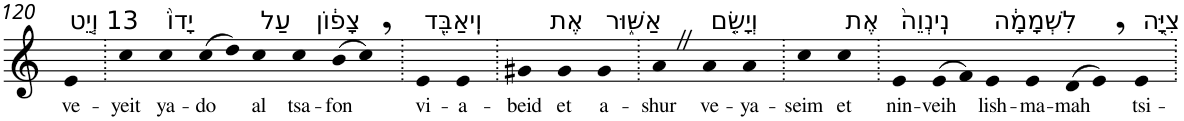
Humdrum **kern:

**kern	**text
*part1	*part1
*staff1	*staff1
*I"Piano	*
*I'Pno	*
!!LO:PB:g=z
*clefG2	*
*k[]	*
=120	=120
!LO:TX:a:t=13 וְיֵ֤ט	!
!	!LO:LY:b
4e	ve-
=121.	=121.
!	!LO:LY:b
4cc	-yeit
!LO:TX:a:t=יָדוֹ֙	!
!	!LO:LY:b
4cc	ya-
!	!LO:LY:b
(>8cc	-do
8dd)	.
!LO:TX:a:t=עַל	!
!	!LO:LY:b
4cc	al
!LO:TX:a:t=צָפ֔וֹן	!
!	!LO:LY:b
4cc	tsa-
!	!LO:LY:b
(>8b	-fon
8cc,)	.
=122.	=122.
!LO:TX:a:t=וִֽיאַבֵּ֖ד	!
!	!LO:LY:b
4e	vi-
!	!LO:LY:b
4e	-a-
=123.	=123.
!	!LO:LY:b
4g#X	-beid
!LO:TX:a:t=אֶת	!
!	!LO:LY:b
4g#	et
!LO:TX:a:t=אַשּׁ֑וּר	!
!	!LO:LY:b
4g#	a-
=124.	=124.
!	!LO:LY:b
4aZ	-shur
!LO:TX:a:t=וְיָשֵׂ֤ם	!
!	!LO:LY:b
4a	ve-
!	!LO:LY:b
4a	-ya-
=125.	=125.
!	!LO:LY:b
4cc	-seim
!LO:TX:a:t=אֶת	!
!	!LO:LY:b
4cc	et
=126.	=126.
!LO:TX:a:t=נִֽינְוֵה֙	!
!	!LO:LY:b
4e	nin-
!	!LO:LY:b
(>8e	-veih
8f)	.
!LO:TX:a:t=לִשְׁמָמָ֔ה	!
!	!LO:LY:b
4e	lish-
!	!LO:LY:b
4e	-ma-
!	!LO:LY:b
(>8d	-mah
8e,)	.
!LO:TX:a:t=צִיָּ֖ה	!
!	!LO:LY:b
4e	tsi-
=.	=.
*-	*-
